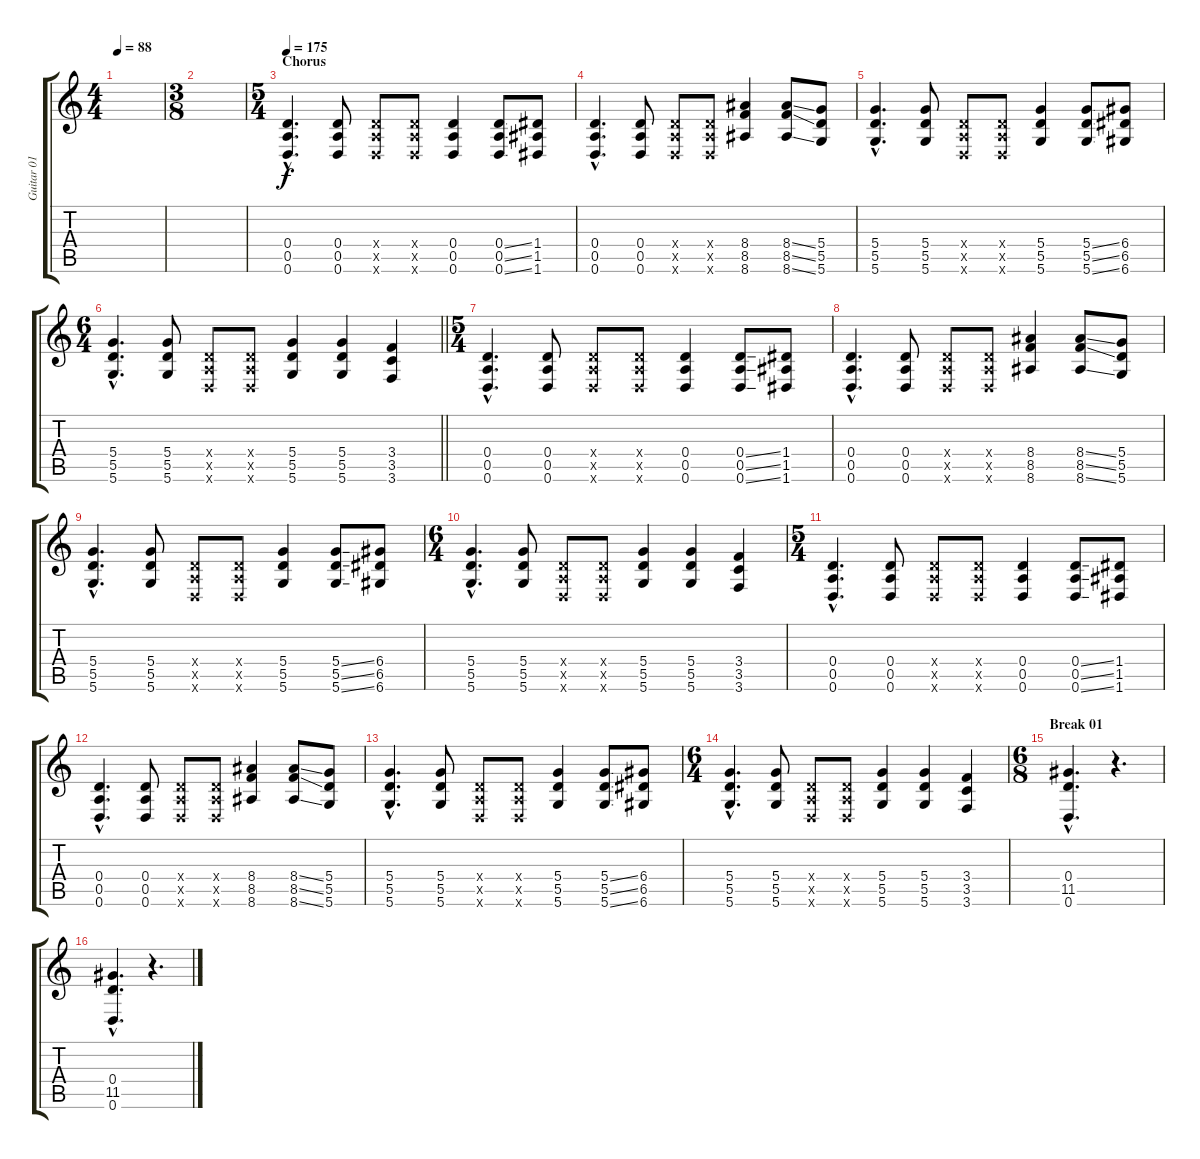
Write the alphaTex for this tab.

\track ("Guitar 01" "Guitar 01") {instrument overdrivenguitar}
\staff {score tabs}
\tuning (E4 B3 G3 D3 A2 D2) {hide}
\ts (4 4)
\tempo 88
\clef g2
\ks c
|
\ts (3 8)
|
\ts (5 4)
\section ("" "Chorus")
\tempo 175
(0.4{hac} 0.5{hac} 0.6{hac}).4{d volume 12} (0.4 0.5 0.6).8 (0.4{x} 0.5{x} 0.6{x}).8 (0.4{x} 0.5{x} 0.6{x}).8 (0.4 0.5 0.6).4 (0.4{ss} 0.5{ss} 0.6{ss}).8 (1.4 1.5 1.6).8 |
(0.4{hac} 0.5{hac} 0.6{hac}).4{d} (0.4 0.5 0.6).8 (0.4{x} 0.5{x} 0.6{x}).8 (0.4{x} 0.5{x} 0.6{x}).8 (8.4 8.5 8.6).4 (8.4{ss} 8.5{ss} 8.6{ss}).8 (5.4 5.5 5.6).8 |
(5.4{hac} 5.5{hac} 5.6{hac}).4{d} (5.4 5.5 5.6).8 (0.4{x} 0.5{x} 0.6{x}).8 (0.4{x} 0.5{x} 0.6{x}).8 (5.4 5.5 5.6).4 (5.4{ss} 5.5{ss} 5.6{ss}).8 (6.4 6.5 6.6).8 |
\ts (6 4)
\barLineRight lightlight
(5.4{hac} 5.5{hac} 5.6{hac}).4{d} (5.4 5.5 5.6).8 (0.4{x} 0.5{x} 0.6{x}).8 (0.4{x} 0.5{x} 0.6{x}).8 (5.4 5.5 5.6).4 (5.4 5.5 5.6).4 (3.4 3.5 3.6).4 |
\ts (5 4)
(0.4{hac} 0.5{hac} 0.6{hac}).4{d} (0.4 0.5 0.6).8 (0.4{x} 0.5{x} 0.6{x}).8 (0.4{x} 0.5{x} 0.6{x}).8 (0.4 0.5 0.6).4 (0.4{ss} 0.5{ss} 0.6{ss}).8 (1.4 1.5 1.6).8 |
(0.4{hac} 0.5{hac} 0.6{hac}).4{d} (0.4 0.5 0.6).8 (0.4{x} 0.5{x} 0.6{x}).8 (0.4{x} 0.5{x} 0.6{x}).8 (8.4 8.5 8.6).4 (8.4{ss} 8.5{ss} 8.6{ss}).8 (5.4 5.5 5.6).8 |
(5.4{hac} 5.5{hac} 5.6{hac}).4{d} (5.4 5.5 5.6).8 (0.4{x} 0.5{x} 0.6{x}).8 (0.4{x} 0.5{x} 0.6{x}).8 (5.4 5.5 5.6).4 (5.4{ss} 5.5{ss} 5.6{ss}).8 (6.4 6.5 6.6).8 |
\ts (6 4)
(5.4{hac} 5.5{hac} 5.6{hac}).4{d} (5.4 5.5 5.6).8 (0.4{x} 0.5{x} 0.6{x}).8 (0.4{x} 0.5{x} 0.6{x}).8 (5.4 5.5 5.6).4 (5.4 5.5 5.6).4 (3.4 3.5 3.6).4 |
\ts (5 4)
(0.4{hac} 0.5{hac} 0.6{hac}).4{d} (0.4 0.5 0.6).8 (0.4{x} 0.5{x} 0.6{x}).8 (0.4{x} 0.5{x} 0.6{x}).8 (0.4 0.5 0.6).4 (0.4{ss} 0.5{ss} 0.6{ss}).8 (1.4 1.5 1.6).8 |
(0.4{hac} 0.5{hac} 0.6{hac}).4{d} (0.4 0.5 0.6).8 (0.4{x} 0.5{x} 0.6{x}).8 (0.4{x} 0.5{x} 0.6{x}).8 (8.4 8.5 8.6).4 (8.4{ss} 8.5{ss} 8.6{ss}).8 (5.4 5.5 5.6).8 |
(5.4{hac} 5.5{hac} 5.6{hac}).4{d} (5.4 5.5 5.6).8 (0.4{x} 0.5{x} 0.6{x}).8 (0.4{x} 0.5{x} 0.6{x}).8 (5.4 5.5 5.6).4 (5.4{ss} 5.5{ss} 5.6{ss}).8 (6.4 6.5 6.6).8 |
\ts (6 4)
(5.4{hac} 5.5{hac} 5.6{hac}).4{d} (5.4 5.5 5.6).8 (0.4{x} 0.5{x} 0.6{x}).8 (0.4{x} 0.5{x} 0.6{x}).8 (5.4 5.5 5.6).4 (5.4 5.5 5.6).4 (3.4 3.5 3.6).4 |
\ts (6 8)
\section ("" "Break 01")
(0.4{hac} 11.5{hac} 0.6{hac}).4{d} r.4{d} |
(0.4{hac} 11.5{hac} 0.6{hac}).4{d} r.4{d}
